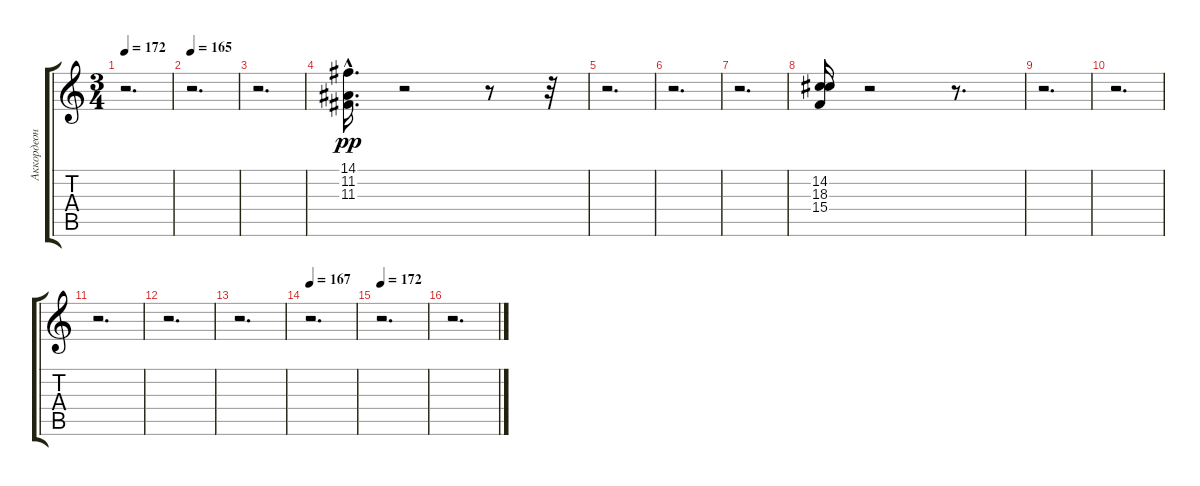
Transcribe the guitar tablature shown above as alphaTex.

\track ("Аккордеон" "Аккордеон") {instrument accordion}
\staff {score tabs}
\tuning (E4 B3 G3 D3 A2 E2) {hide}
\ts (3 4)
\tempo 172
\clef g2
\ks c
r.2{d dy pp instrument accordion} |
\tempo 165
r.2{d} |
r.2{d} |
(14.1{hac} 11.2{hac} 11.3).16{d} r.2 r.8 r.32 |
r.2{d} |
r.2{d} |
r.2{d} |
(14.2 18.3 15.4).16 r.2 r.8{d} |
r.2{d} |
r.2{d} |
r.2{d} |
r.2{d} |
r.2{d} |
\tempo 167
r.2{d} |
\tempo 172
r.2{d} |
r.2{d}
